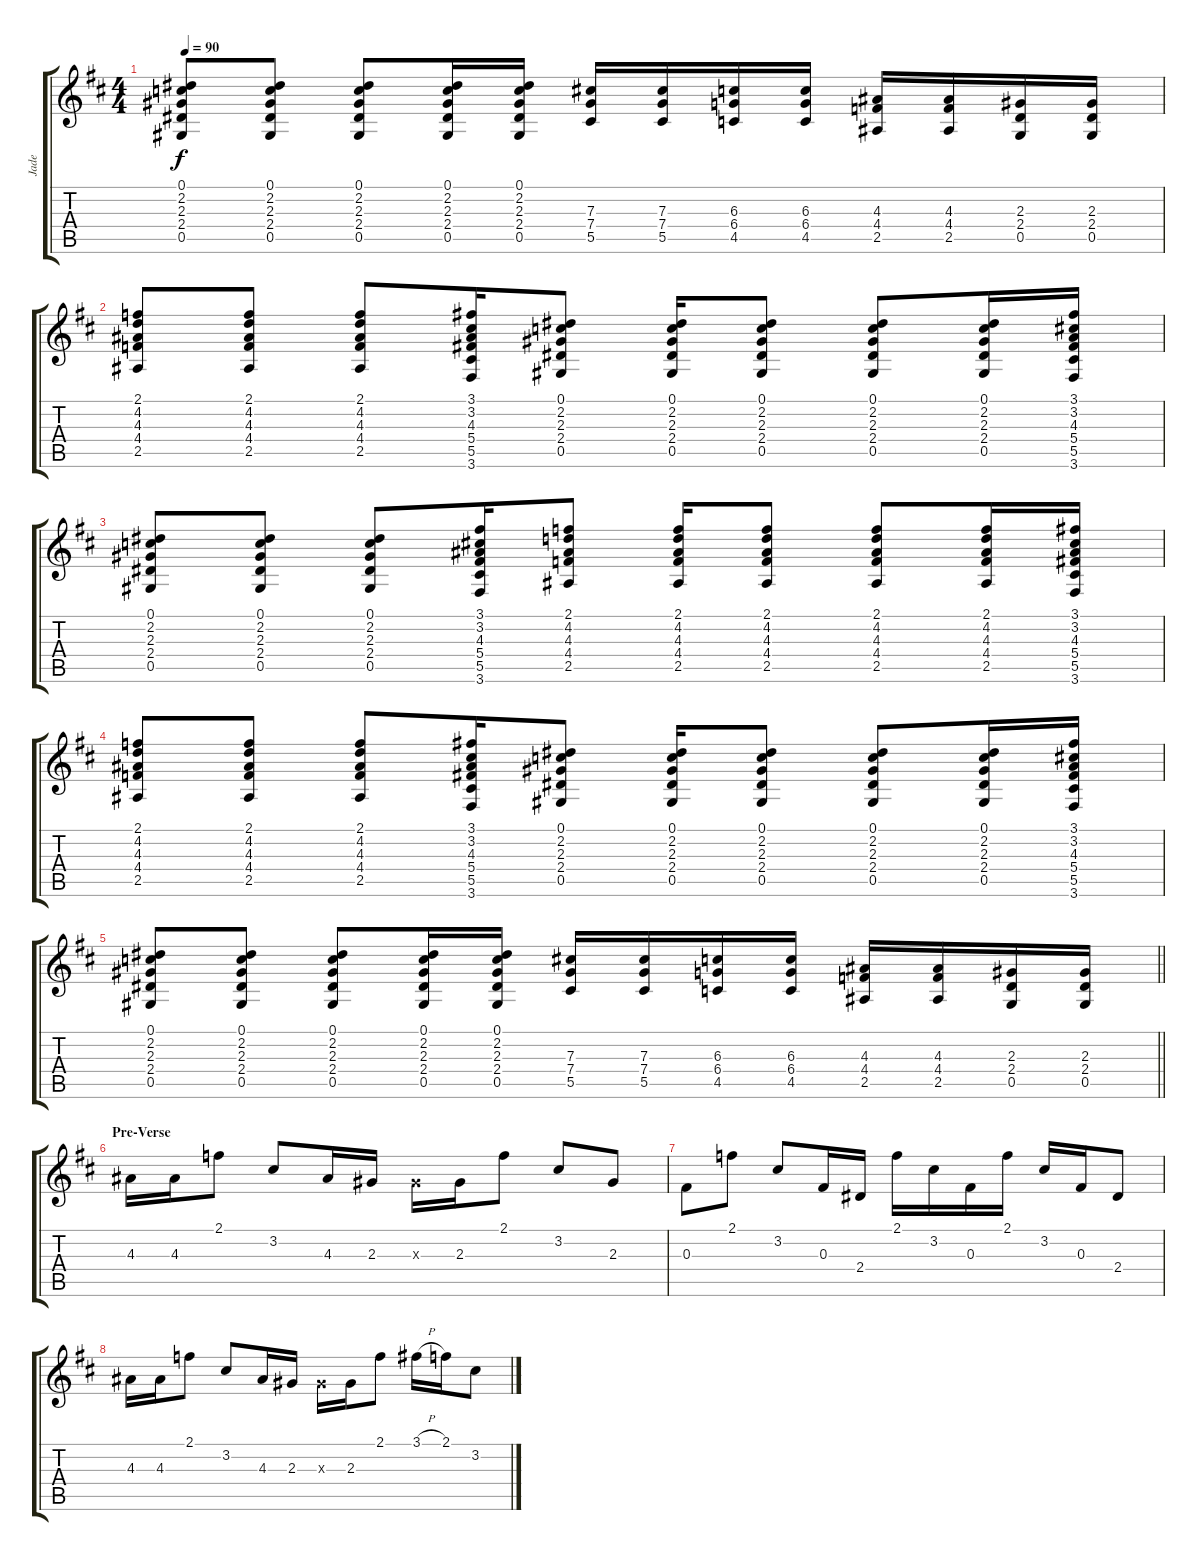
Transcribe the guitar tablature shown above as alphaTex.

\track ("Jade" "Jade") {instrument overdrivenguitar}
\staff {score tabs}
\tuning (Eb4 Bb3 Gb3 Db3 Ab2 Eb2) {hide}
\ts (4 4)
\tempo 90
\clef g2
\ks d
(0.1 2.2 2.3 2.4 0.5).8{dy f} (0.1 2.2 2.3 2.4 0.5).8 (0.1 2.2 2.3 2.4 0.5).8 (0.1 2.2 2.3 2.4 0.5).16 (0.1 2.2 2.3 2.4 0.5).16 (7.3 7.4 5.5).16 (7.3 7.4 5.5).16 (6.3 6.4 4.5).16 (6.3 6.4 4.5).16 (4.3 4.4 2.5).16 (4.3 4.4 2.5).16 (2.3 2.4 0.5).16 (2.3 2.4 0.5).16 |
(2.1 4.2 4.3 4.4 2.5).8 (2.1 4.2 4.3 4.4 2.5).8 (2.1 4.2 4.3 4.4 2.5).8 (3.1 3.2 4.3 5.4 5.5 3.6).16 (0.1 2.2 2.3 2.4 0.5).8 (0.1 2.2 2.3 2.4 0.5).16 (0.1 2.2 2.3 2.4 0.5).8 (0.1 2.2 2.3 2.4 0.5).8 (0.1 2.2 2.3 2.4 0.5).16 (3.1 3.2 4.3 5.4 5.5 3.6).16 |
(0.1 2.2 2.3 2.4 0.5).8 (0.1 2.2 2.3 2.4 0.5).8 (0.1 2.2 2.3 2.4 0.5).8 (3.1 3.2 4.3 5.4 5.5 3.6).16 (2.1 4.2 4.3 4.4 2.5).8 (2.1 4.2 4.3 4.4 2.5).16 (2.1 4.2 4.3 4.4 2.5).8 (2.1 4.2 4.3 4.4 2.5).8 (2.1 4.2 4.3 4.4 2.5).16 (3.1 3.2 4.3 5.4 5.5 3.6).16 |
(2.1 4.2 4.3 4.4 2.5).8 (2.1 4.2 4.3 4.4 2.5).8 (2.1 4.2 4.3 4.4 2.5).8 (3.1 3.2 4.3 5.4 5.5 3.6).16 (0.1 2.2 2.3 2.4 0.5).8 (0.1 2.2 2.3 2.4 0.5).16 (0.1 2.2 2.3 2.4 0.5).8 (0.1 2.2 2.3 2.4 0.5).8 (0.1 2.2 2.3 2.4 0.5).16 (3.1 3.2 4.3 5.4 5.5 3.6).16 |
\barLineRight lightlight
(0.1 2.2 2.3 2.4 0.5).8 (0.1 2.2 2.3 2.4 0.5).8 (0.1 2.2 2.3 2.4 0.5).8 (0.1 2.2 2.3 2.4 0.5).16 (0.1 2.2 2.3 2.4 0.5).16 (7.3 7.4 5.5).16 (7.3 7.4 5.5).16 (6.3 6.4 4.5).16 (6.3 6.4 4.5).16 (4.3 4.4 2.5).16 (4.3 4.4 2.5).16 (2.3 2.4 0.5).16 (2.3 2.4 0.5).16 |
\section ("" "Pre-Verse")
4.3.16 4.3.16 2.1.8 3.2.8 4.3.16 2.3.16 2.3{x}.16 2.3.16 2.1.8 3.2.8 2.3.8 |
0.3.8 2.1.8 3.2.8 0.3.16 2.4.16 2.1.16 3.2.16 0.3.16 2.1.16 3.2.16 0.3.16 2.4.8 |
4.3.16 4.3.16 2.1.8 3.2.8 4.3.16 2.3.16 2.3{x}.16 2.3.16 2.1.8 3.1{h}.16 2.1.16 3.2.8
